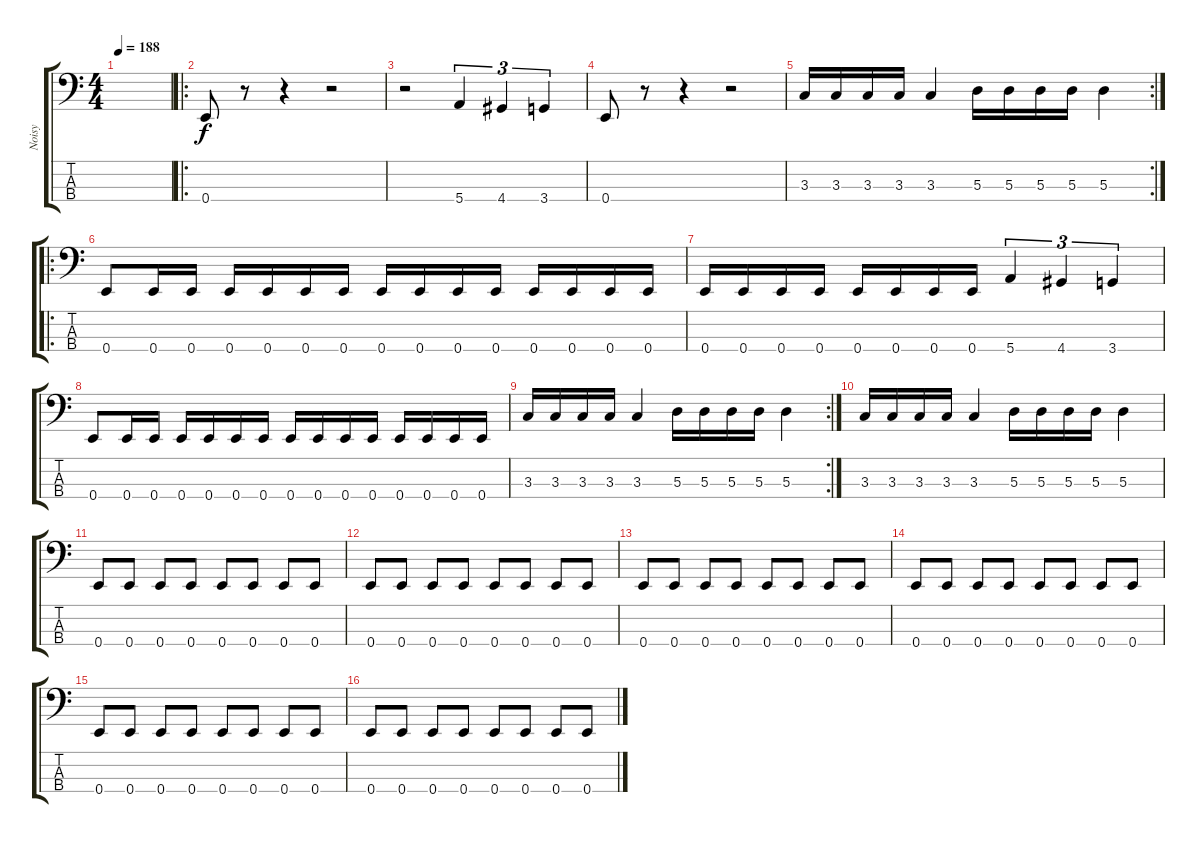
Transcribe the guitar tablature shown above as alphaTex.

\track ("Noisy" "Noisy") {instrument electricbasspick}
\staff {score tabs}
\tuning (G2 D2 A1 E1) {hide}
\ts (4 4)
\tempo 188
\clef f4
\ks c
|
\ro
0.4.8 r.8 r.4 r.2 |
r.2 5.4.4{tu (3 2)} 4.4.4{tu (3 2)} 3.4.4{tu (3 2)} |
0.4.8 r.8 r.4 r.2 |
\rc 2
3.3.16 3.3.16 3.3.16 3.3.16 3.3.4 5.3.16 5.3.16 5.3.16 5.3.16 5.3.4 |
\ro
0.4.8 0.4.16 0.4.16 0.4.16 0.4.16 0.4.16 0.4.16 0.4.16 0.4.16 0.4.16 0.4.16 0.4.16 0.4.16 0.4.16 0.4.16 |
0.4.16 0.4.16 0.4.16 0.4.16 0.4.16 0.4.16 0.4.16 0.4.16 5.4.4{tu (3 2)} 4.4.4{tu (3 2)} 3.4.4{tu (3 2)} |
0.4.8 0.4.16 0.4.16 0.4.16 0.4.16 0.4.16 0.4.16 0.4.16 0.4.16 0.4.16 0.4.16 0.4.16 0.4.16 0.4.16 0.4.16 |
\rc 2
3.3.16 3.3.16 3.3.16 3.3.16 3.3.4 5.3.16 5.3.16 5.3.16 5.3.16 5.3.4 |
3.3.16 3.3.16 3.3.16 3.3.16 3.3.4 5.3.16 5.3.16 5.3.16 5.3.16 5.3.4 |
0.4.8 0.4.8 0.4.8 0.4.8 0.4.8 0.4.8 0.4.8 0.4.8 |
0.4.8 0.4.8 0.4.8 0.4.8 0.4.8 0.4.8 0.4.8 0.4.8 |
0.4.8 0.4.8 0.4.8 0.4.8 0.4.8 0.4.8 0.4.8 0.4.8 |
0.4.8 0.4.8 0.4.8 0.4.8 0.4.8 0.4.8 0.4.8 0.4.8 |
0.4.8 0.4.8 0.4.8 0.4.8 0.4.8 0.4.8 0.4.8 0.4.8 |
0.4.8 0.4.8 0.4.8 0.4.8 0.4.8 0.4.8 0.4.8 0.4.8
